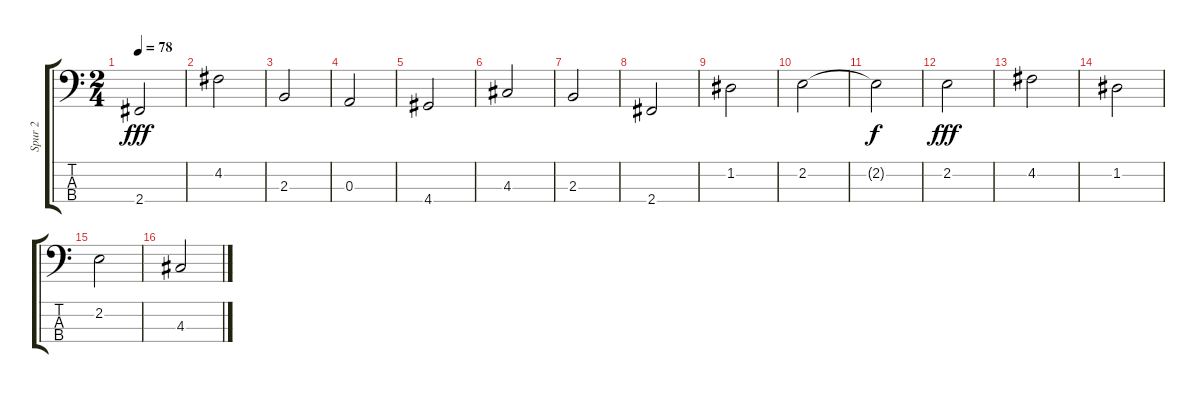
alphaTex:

\track ("Spur 2" "Spur 2") {instrument fretlessbass}
\staff {score tabs}
\tuning (G2 D2 A1 E1) {hide}
\ts (2 4)
\tempo 78
\clef f4
\ks c
2.4.2{dy fff} |
4.2.2 |
2.3.2{volume 9} |
0.3.2 |
4.4.2 |
4.3.2 |
2.3.2 |
2.4.2 |
1.2.2 |
2.2.2 |
2.2{t}.2{dy f} |
2.2.2{dy fff} |
4.2.2 |
1.2.2 |
2.2.2 |
4.3.2
